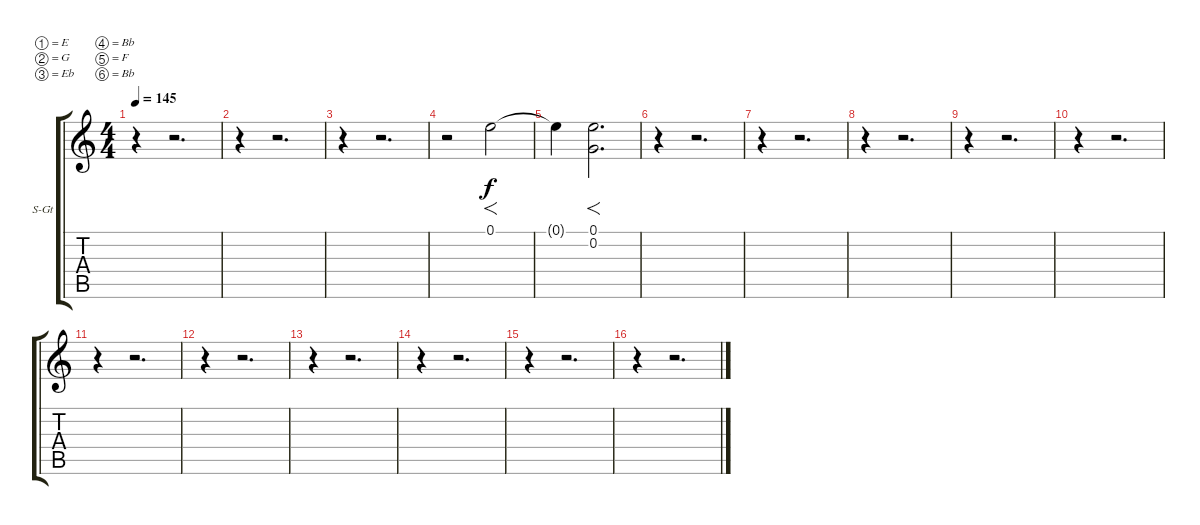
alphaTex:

\bracketExtendMode groupsimilarinstruments
\firstSystemTrackNameOrientation horizontal
\otherSystemsTrackNameOrientation horizontal
\track ("FX 2" "S-Gt") {instrument fx5brightness}
\staff {score tabs}
\tuning (E4 G3 Eb3 Bb2 F2 Bb1)
\displaytranspose 12
\ts (4 4)
\tempo 145
\clef g2
\ks c
r.4{dy f} r.2{d} |
r.4 r.2{d} |
r.4 r.2{d} |
r.2 0.1.2{f} |
0.1{t}.4 (0.1 0.2).2{f d} |
r.4 r.2{d} |
r.4 r.2{d} |
r.4 r.2{d} |
r.4 r.2{d} |
r.4 r.2{d} |
r.4 r.2{d} |
r.4 r.2{d} |
r.4 r.2{d} |
r.4 r.2{d} |
r.4 r.2{d} |
r.4 r.2{d}
